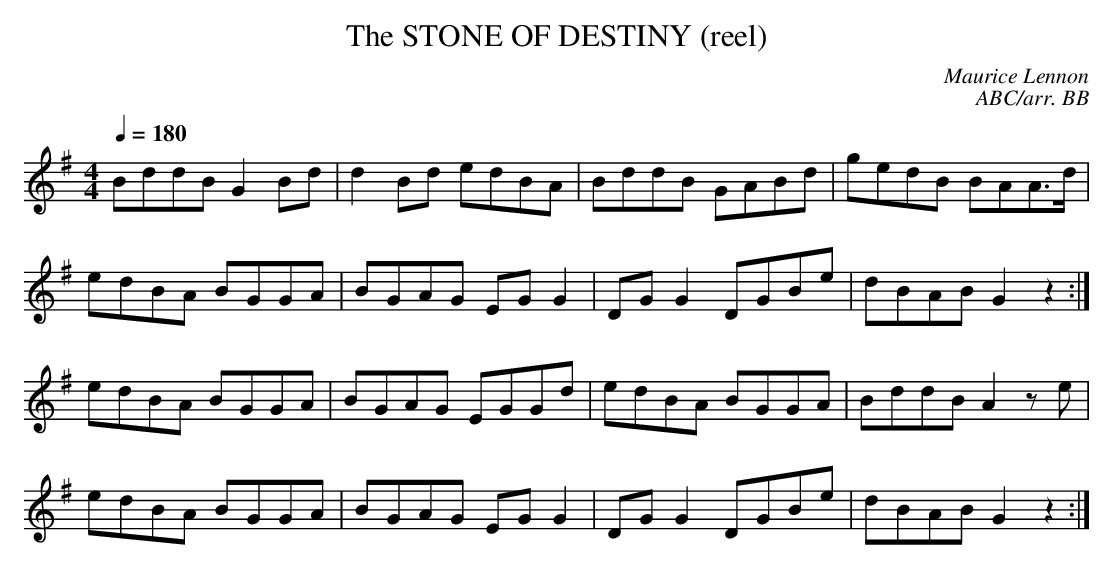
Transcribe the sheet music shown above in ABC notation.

X:1
T:STONE OF DESTINY (reel), The
C:Maurice Lennon
C:ABC/arr. BB
M:4/4
L:1/8
Q:1/4=180
K:G
BddB G2Bd|d2Bd edBA|BddB GABd|gedB BAA>d|
edBA BGGA|BGAG EGG2|DGG2 DGBe|dBAB G2z2 :|
edBA BGGA|BGAG EGGd|edBA BGGA|BddB A2ze|
edBA BGGA|BGAG EGG2|DGG2 DGBe|dBAB G2z2 :|
